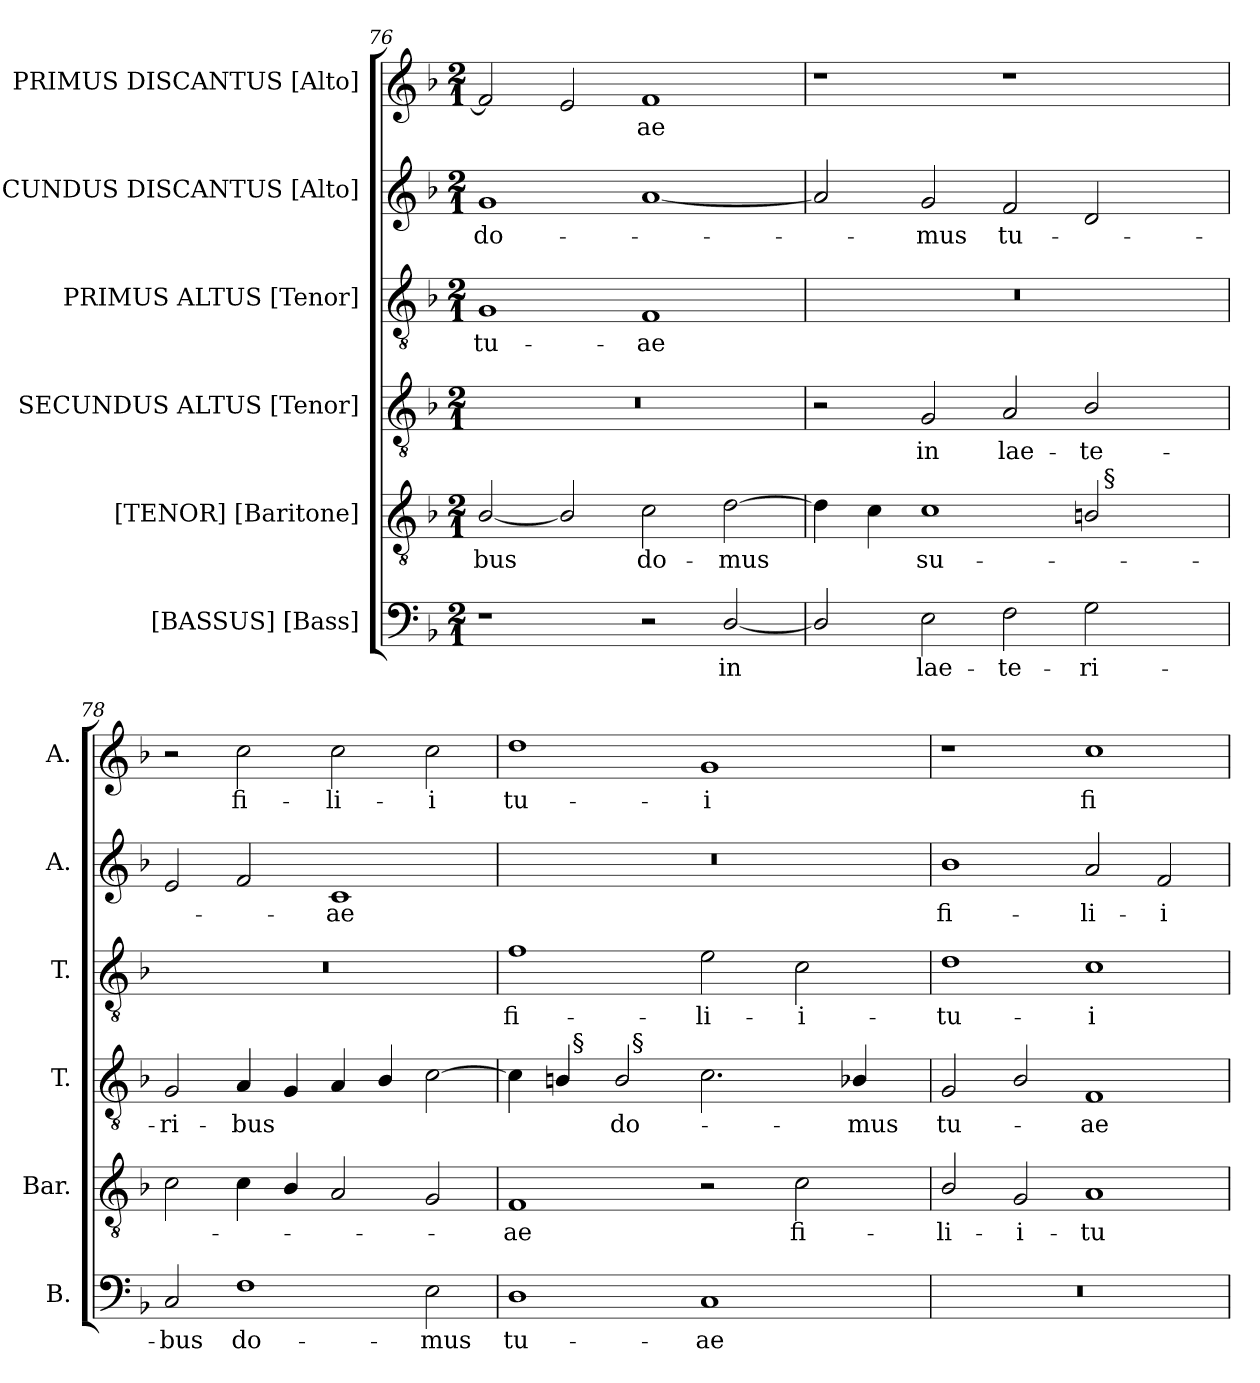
**kern	**text	**kern	**text	**kern	**text	**kern	**text	**kern	**text	**kern	**text
*part6	*part6	*part5	*part5	*part4	*part4	*part3	*part3	*part2	*part2	*part1	*part1
*staff6	*staff6	*staff5	*staff5	*staff4	*staff4	*staff3	*staff3	*staff2	*staff2	*staff1	*staff1
*I"[BASSUS] [Bass]	*	*I"[TENOR] [Baritone]	*	*I"SECUNDUS ALTUS [Tenor]	*	*I"PRIMUS ALTUS [Tenor]	*	*I"SECUNDUS DISCANTUS [Alto]	*	*I"PRIMUS DISCANTUS [Alto]	*
*I'B.	*	*I'Bar.	*	*I'T.	*	*I'T.	*	*I'A.	*	*I'A.	*
*clefF4	*	*clefGv2	*	*clefGv2	*	*clefGv2	*	*clefG2	*	*clefG2	*
*	*	*ITrd7c12	*	*ITrd7c12	*	*ITrd7c12	*	*	*	*	*
*k[b-]	*	*k[b-]	*	*k[b-]	*	*k[b-]	*	*k[b-]	*	*k[b-]	*
*F:	*	*F:	*	*F:	*	*F:	*	*F:	*	*F:	*
*M2/1	*	*M2/1	*	*M2/1	*	*M2/1	*	*M2/1	*	*M2/1	*
=76	=76	=76	=76	=76	=76	=76	=76	=76	=76	=76	=76
!	!	!	!LO:LY:b:color=#000000	!LO:N:vis=1	!	!	!	!	!	!	!
!	!	!	!	!	!	!	!LO:LY:b:color=#000000	!	!	!	!
!	!	!	!	!	!	!	!	!	!LO:LY:b:color=#000000	!	!
1r	.	[2BB-i/	-bus	0r	.	1GGi	tu-	1gi	do-	2fi/]	.
.	.	2BB-i/]	.	.	.	.	.	.	.	2ei/	.
!	!	!	!LO:LY:b:color=#000000	!	!	!	!	!	!	!	!
!	!	!	!	!	!	!	!LO:LY:b:color=#000000	!	!	!	!
!	!	!	!	!	!	!	!	!	!	!	!LO:LY:b:color=#000000
2r	.	2Ci\	do-	.	.	1FFi	-ae	[1ai	.	1fi	-ae
!	!LO:LY:b:color=#000000	!	!	!	!	!	!	!	!	!	!
!	!	!	!LO:LY:b:color=#000000	!	!	!	!	!	!	!	!
[2Di/	in	[2Di\	-mus	.	.	.	.	.	.	.	.
!!LO:PB:g=z
=77	=77	=77	=77	=77	=77	=77	=77	=77	=77	=77	=77
!	!	!	!	!	!	!LO:N:vis=1	!	!	!	!	!
*	*	*^	*	*	*	*	*	*	*	*	*
2Di/]	.	4Di\]	1ryy	.	2r	.	0r	.	2ai/]	.	1r	.
.	.	4Ci\	.	.	.	.	.	.	.	.	.	.
!	!LO:LY:b:color=#000000	!	!	!	!	!	!	!	!	!	!	!
!	!	!	!	!LO:LY:b:color=#000000	!	!	!	!	!	!	!	!
!	!	!	!	!	!	!LO:LY:b:color=#000000	!	!	!	!	!	!
!	!	!	!	!	!	!	!	!	!	!LO:LY:b:color=#000000	!	!
2Ei\	lae-	1Ci	.	su-	2GGi/	in	.	.	2gi/	-mus	.	.
!	!LO:LY:b:color=#000000	!	!	!	!	!	!	!	!	!	!	!
!	!	!	!	!	!	!LO:LY:b:color=#000000	!	!	!	!	!	!
!	!	!	!	!	!	!	!	!	!	!LO:LY:b:color=#000000	!	!
2Fi\	-te-	.	2ryy	.	2AAi/	lae-	.	.	2fi/	tu-	1r	.
!	!LO:LY:b:color=#000000	!	!	!	!	!	!	!	!	!	!	!
!	!	!	!	!	!	!LO:LY:b:color=#000000	!	!	!	!	!	!
2Gi\	-ri-	2BBi/	32ryy	.	2BB-i/	-te-	.	.	2di/	.	.	.
.	.	.	256ryy	.	.	.	.	.	.	.	.	.
!	!	!	!LO:TX:a:t=§	!	!	!	!	!	!	!	!	!
.	.	.	4ryy	.	.	.	.	.	.	.	.	.
.	.	.	8ryy	.	.	.	.	.	.	.	.	.
.	.	.	16ryy	.	.	.	.	.	.	.	.	.
.	.	.	64..ryy	.	.	.	.	.	.	.	.	.
*	*	*v	*v	*	*	*	*	*	*	*	*	*
=78	=78	=78	=78	=78	=78	=78	=78	=78	=78	=78	=78
*	*	*^	*	*	*	*	*	*	*	*	*
!	!LO:LY:b:color=#000000	!	!	!	!	!	!	!	!	!	!	!
*	*	*v	*v	*	*	*	*	*	*	*	*	*
*	*	*^	*	*	*	*	*	*	*	*	*
!	!	!	!	!	!	!LO:LY:b:color=#000000	!LO:N:vis=1	!	!	!	!	!
*	*	*v	*v	*	*	*	*	*	*	*	*	*
2Ci/	-bus	2Ci\	.	2GGi/	-ri-	0r	.	2ei/	.	2r	.
!	!LO:LY:b:color=#000000	!	!	!	!	!	!	!	!	!	!
!	!	!	!	!	!LO:LY:b:color=#000000	!	!	!	!	!	!
!	!	!	!	!	!	!	!	!	!	!	!LO:LY:b:color=#000000
1Fi	do-	4Ci\	.	4AAi/	-bus	.	.	2fi/	.	2cci\	fi-
.	.	4BB-i/	.	4GGi/	.	.	.	.	.	.	.
!	!	!	!	!	!	!	!	!	!LO:LY:b:color=#000000	!	!
!	!	!	!	!	!	!	!	!	!	!	!LO:LY:b:color=#000000
.	.	2AAi/	.	4AAi/	.	.	.	1ci	-ae	2cci\	-li-
.	.	.	.	4BB-i/	.	.	.	.	.	.	.
!	!LO:LY:b:color=#000000	!	!	!	!	!	!	!	!	!	!
!	!	!	!	!	!	!	!	!	!	!	!LO:LY:b:color=#000000
2Ei\	-mus	2GGi/	.	[2Ci\	.	.	.	.	.	2cci\	-i
=79	=79	=79	=79	=79	=79	=79	=79	=79	=79	=79	=79
!	!LO:LY:b:color=#000000	!	!	!	!	!	!	!	!	!	!
!	!	!	!LO:LY:b:color=#000000	!	!	!	!	!	!	!	!
!	!	!	!	!	!	!	!LO:LY:b:color=#000000	!LO:N:vis=1	!	!	!
!	!	!	!	!	!	!	!	!	!	!	!LO:LY:b:color=#000000
*	*	*	*	*^	*	*	*	*	*	*	*
*	*	*	*	*	*^	*	*	*	*	*	*	*
1Di	tu-	1FFi	-ae	4Ci\]	4ryy	2ryy	.	1Fi	fi-	0r	.	1ddi	tu-
.	.	.	.	4BBi/	32ryy	.	.	.	.	.	.	.	.
.	.	.	.	.	256ryy	.	.	.	.	.	.	.	.
!	!	!	!	!	!LO:TX:a:t=§	!	!	!	!	!	!	!	!
.	.	.	.	.	1ryy	.	.	.	.	.	.	.	.
!	!	!	!	!	!	!	!LO:LY:b:color=#000000	!	!	!	!	!	!
.	.	.	.	2BBi/	.	32ryy	do-	.	.	.	.	.	.
.	.	.	.	.	.	256ryy	.	.	.	.	.	.	.
!	!	!	!	!	!	!LO:TX:a:t=§	!	!	!	!	!	!	!
.	.	.	.	.	.	1ryy	.	.	.	.	.	.	.
!	!LO:LY:b:color=#000000	!	!	!	!	!	!	!	!	!	!	!	!
!	!	!	!	!	!	!	!	!	!LO:LY:b:color=#000000	!	!	!	!
!	!	!	!	!	!	!	!	!	!	!	!	!	!LO:LY:b:color=#000000
1Ci	-ae	2r	.	2.Ci\	.	.	.	2Ei\	-li-	.	.	1gi	-i
.	.	.	.	.	2ryy	.	.	.	.	.	.	.	.
!	!	!	!LO:LY:b:color=#000000	!	!	!	!	!	!	!	!	!	!
!	!	!	!	!	!	!	!	!	!LO:LY:b:color=#000000	!	!	!	!
.	.	2Ci\	fi-	.	.	.	.	2Ci\	-i-	.	.	.	.
.	.	.	.	.	.	4ryy	.	.	.	.	.	.	.
!	!	!	!	!	!	!	!LO:LY:b:color=#000000	!	!	!	!	!	!
.	.	.	.	4BB-Xi/	.	.	-mus	.	.	.	.	.	.
.	.	.	.	.	8ryy	8ryy	.	.	.	.	.	.	.
.	.	.	.	.	16ryy	16ryy	.	.	.	.	.	.	.
.	.	.	.	.	64..ryy	64..ryy	.	.	.	.	.	.	.
=80	=80	=80	=80	=80	=80	=80	=80	=80	=80	=80	=80	=80	=80
!LO:N:vis=1	!	!	!	!	!	!	!	!	!	!	!	!	!
*	*	*	*	*v	*v	*v	*	*	*	*	*	*	*
*	*	*	*	*^	*	*	*	*	*	*	*
*	*	*	*	*	*^	*	*	*	*	*	*	*
!	!	!	!LO:LY:b:color=#000000	!	!	!	!	!	!	!	!	!	!
*	*	*	*	*v	*v	*v	*	*	*	*	*	*	*
*	*	*	*	*^	*	*	*	*	*	*	*
*	*	*	*	*	*^	*	*	*	*	*	*	*
!	!	!	!	!	!	!	!LO:LY:b:color=#000000	!	!	!	!	!	!
*	*	*	*	*v	*v	*v	*	*	*	*	*	*	*
*	*	*	*	*^	*	*	*	*	*	*	*
*	*	*	*	*	*^	*	*	*	*	*	*	*
!	!	!	!	!	!	!	!	!	!LO:LY:b:color=#000000	!	!	!	!
*	*	*	*	*v	*v	*v	*	*	*	*	*	*	*
*	*	*	*	*^	*	*	*	*	*	*	*
*	*	*	*	*	*^	*	*	*	*	*	*	*
!	!	!	!	!	!	!	!	!	!	!	!LO:LY:b:color=#000000	!	!
*	*	*	*	*v	*v	*v	*	*	*	*	*	*	*
0r	.	2BB-i/	-li-	2GGi/	tu-	1Di	-tu-	1b-i	fi-	1r	.
!	!	!	!LO:LY:b:color=#000000	!	!	!	!	!	!	!	!
.	.	2GGi/	-i-	2BB-i/	.	.	.	.	.	.	.
!	!	!	!LO:LY:b:color=#000000	!	!	!	!	!	!	!	!
!	!	!	!	!	!LO:LY:b:color=#000000	!	!	!	!	!	!
!	!	!	!	!	!	!	!LO:LY:b:color=#000000	!	!	!	!
!	!	!	!	!	!	!	!	!	!LO:LY:b:color=#000000	!	!
!	!	!	!	!	!	!	!	!	!	!	!LO:LY:b:color=#000000
.	.	1AAi	-tu-	1FFi	-ae	1Ci	-i	2ai/	-li-	1cci	fi-
!	!	!	!	!	!	!	!	!	!LO:LY:b:color=#000000	!	!
.	.	.	.	.	.	.	.	2fi/	-i	.	.
=	=	=	=	=	=	=	=	=	=	=	=
*-	*-	*-	*-	*-	*-	*-	*-	*-	*-	*-	*-
